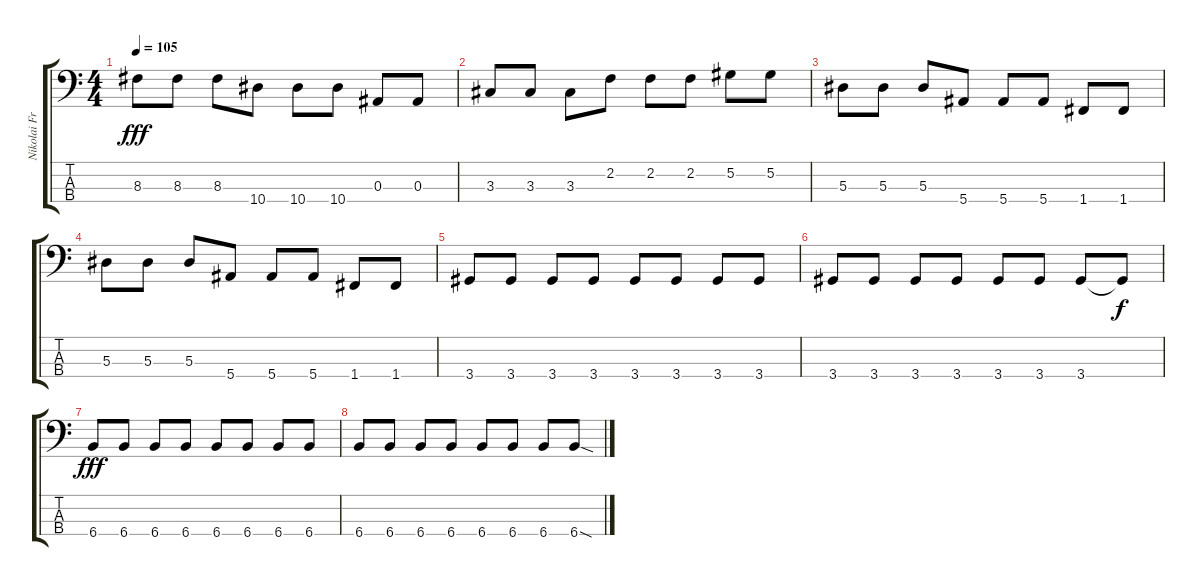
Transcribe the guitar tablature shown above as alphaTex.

\track ("Nikolai Fraiture - bass" "Nikolai Fr") {instrument acousticguitarnylon}
\staff {score tabs}
\tuning (Ab2 Eb2 Bb1 F1) {hide}
\ts (4 4)
\tempo 105
\clef f4
\ks c
8.3.8{dy fff} 8.3.8 8.3.8 10.4.8 10.4.8 10.4.8 0.3.8 0.3.8 |
3.3.8 3.3.8 3.3.8 2.2.8 2.2.8 2.2.8 5.2.8 5.2.8 |
5.3.8 5.3.8 5.3.8 5.4.8 5.4.8 5.4.8 1.4.8 1.4.8 |
5.3.8 5.3.8 5.3.8 5.4.8 5.4.8 5.4.8 1.4.8 1.4.8 |
3.4.8 3.4.8 3.4.8 3.4.8 3.4.8 3.4.8 3.4.8 3.4.8 |
3.4.8 3.4.8 3.4.8 3.4.8 3.4.8 3.4.8 3.4.8 3.4{t}.8{dy f} |
6.4.8{dy fff} 6.4.8 6.4.8 6.4.8 6.4.8 6.4.8 6.4.8 6.4.8 |
6.4.8 6.4.8 6.4.8 6.4.8 6.4.8 6.4.8 6.4.8 6.4{sod}.8
